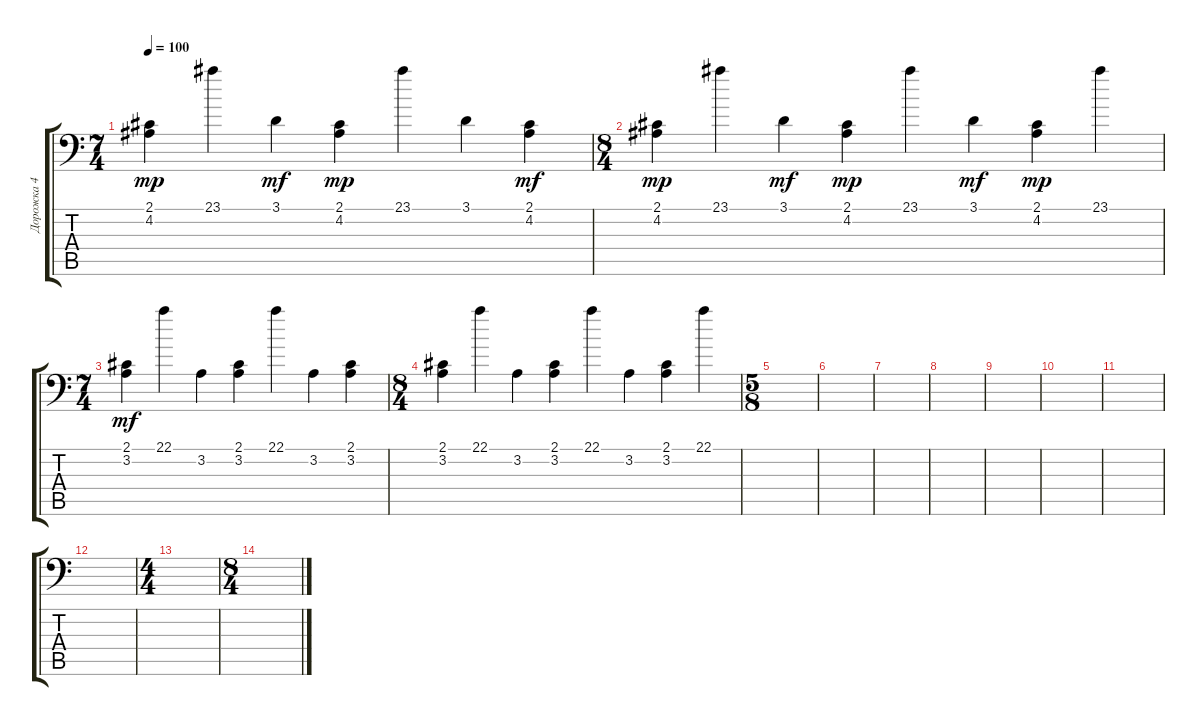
\track ("Дорожка 4" "Дорожка 4") {instrument lead1square}
\staff {score tabs}
\tuning (B3 Gb3 D3 A2 E2 A1) {hide}
\ts (7 4)
\tempo 100
\clef f4
\ks c
(2.1 4.2).4{dy mp} 23.1.4 3.1.4{dy mf} (2.1 4.2).4{dy mp} 23.1.4 3.1.4 (2.1 4.2).4{dy mf} |
\ts (8 4)
(2.1 4.2).4{dy mp} 23.1.4 3.1.4{dy mf} (2.1 4.2).4{dy mp} 23.1.4 3.1.4{dy mf} (2.1 4.2).4{dy mp} 23.1.4 |
\ts (7 4)
(2.1 3.2).4{dy mf} 22.1.4 3.2.4 (2.1 3.2).4 22.1.4 3.2.4 (2.1 3.2).4 |
\ts (8 4)
(2.1 3.2).4 22.1.4 3.2.4 (2.1 3.2).4 22.1.4 3.2.4 (2.1 3.2).4 22.1.4 |
\ts (5 8)
|
|
|
|
|
|
|
|
\ts (4 4)
|
\ts (8 4)
